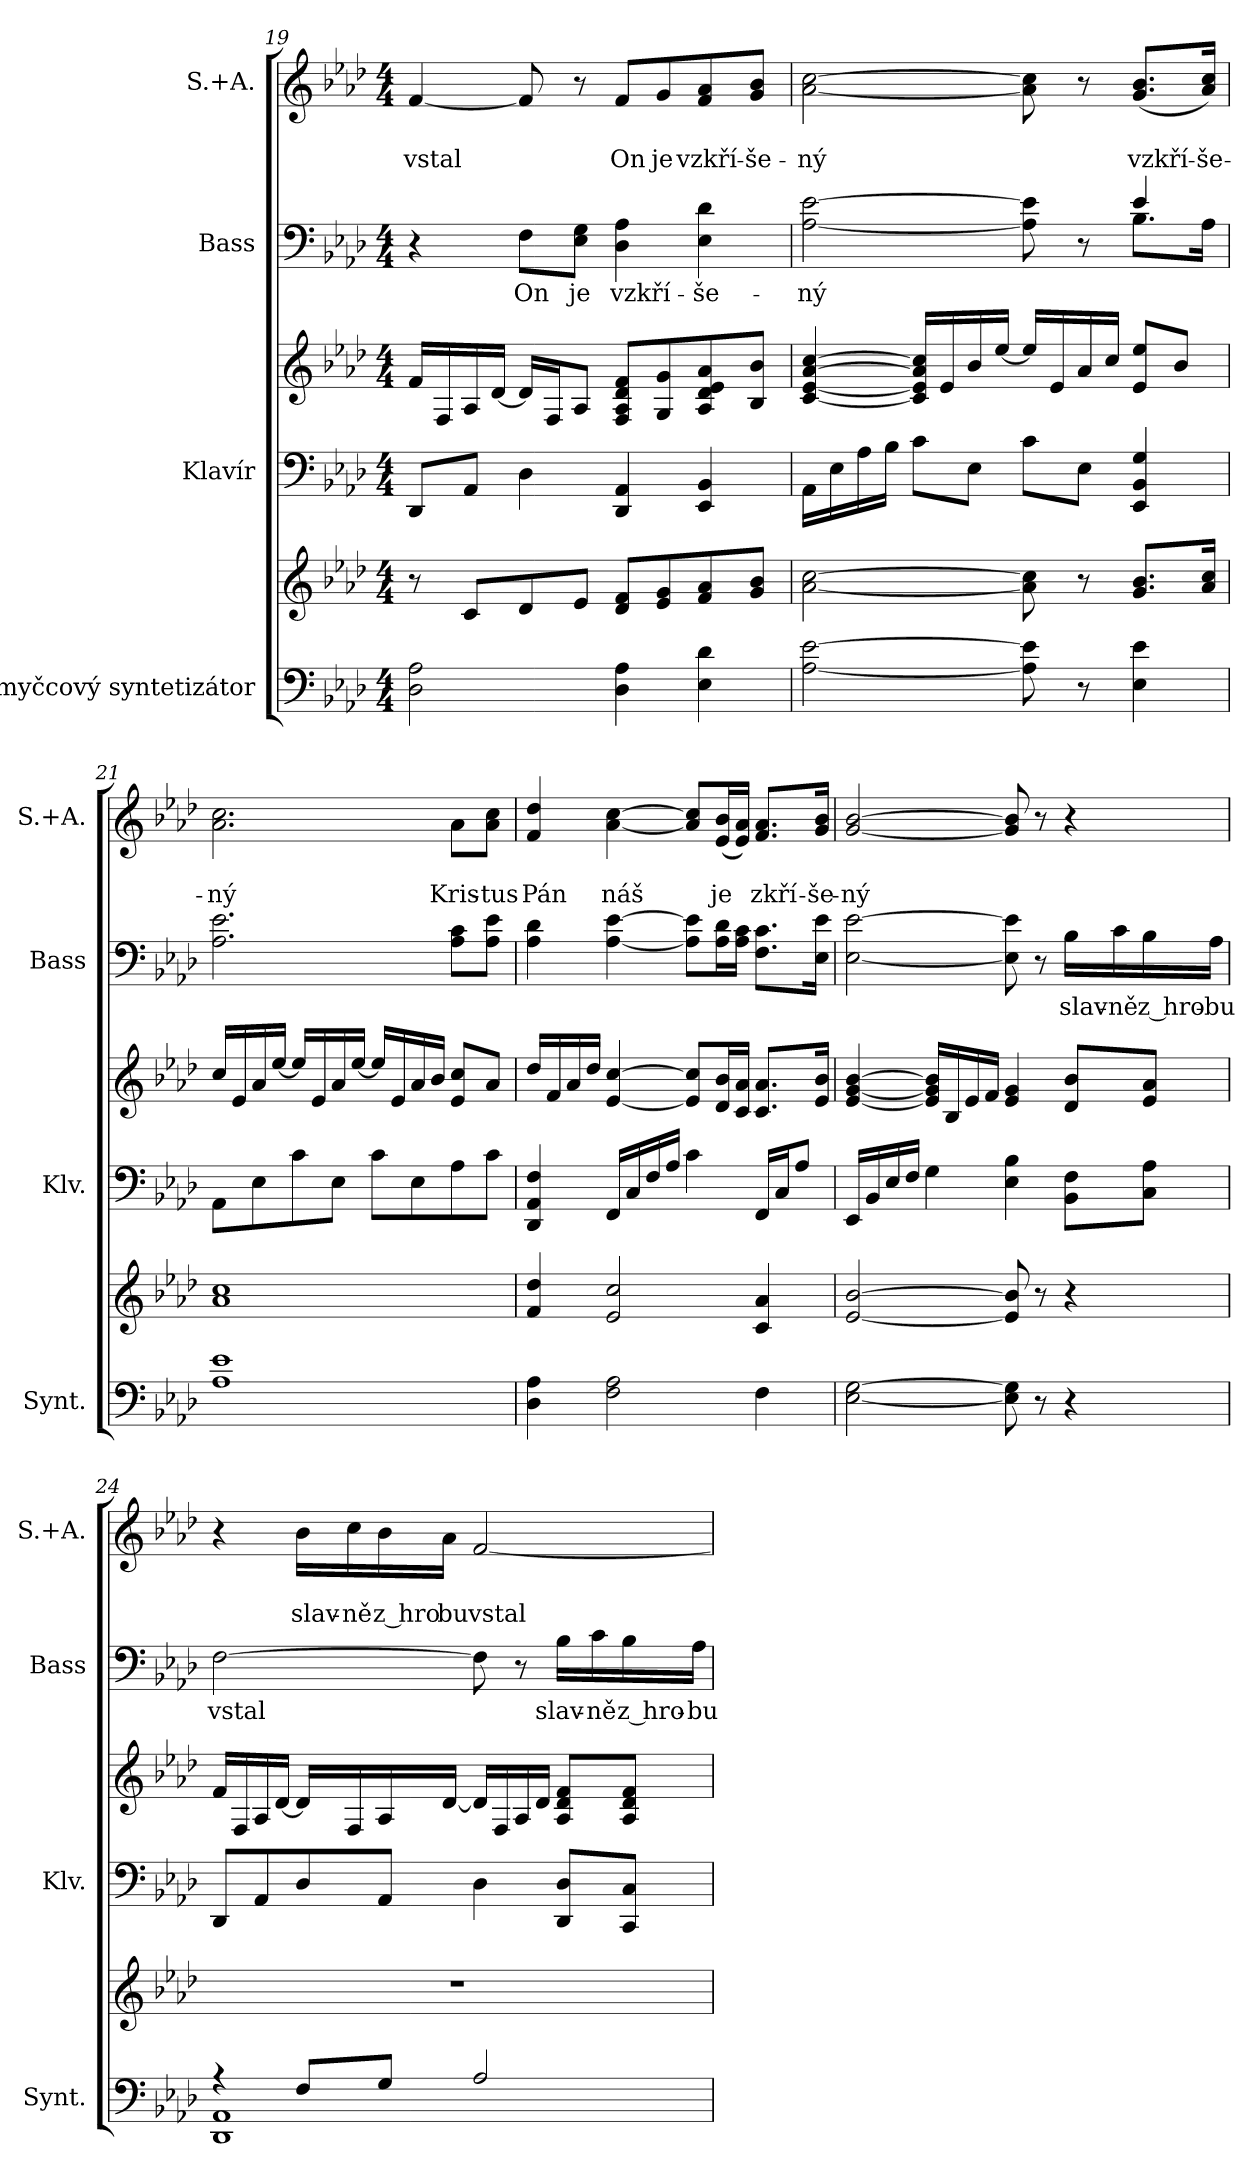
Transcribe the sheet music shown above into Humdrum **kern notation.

**kern	**kern	**kern	**kern	**kern	**text	**kern	**text	**text
*part4	*part4	*part3	*part3	*part2	*part2	*part1	*part1	*part1
*staff6	*staff5	*staff4	*staff3	*staff2	*staff2	*staff1	*staff1	*staff1
*I"Smyčcový syntetizátor	*	*I"Klavír	*	*I"Bass	*	*I"S.+A.	*	*
*I'Synt.	*	*I'Klv.	*	*I'Bass	*	*I'S.+A.	*	*
*clefF4	*clefG2	*clefF4	*clefG2	*clefF4	*	*clefG2	*	*
*k[b-e-a-d-]	*k[b-e-a-d-]	*k[b-e-a-d-]	*k[b-e-a-d-]	*k[b-e-a-d-]	*	*k[b-e-a-d-]	*	*
*M4/4	*M4/4	*M4/4	*M4/4	*M4/4	*	*M4/4	*	*
=19	=19	=19	=19	=19	=19	=19	=19	=19
!	!	!	!	!	!	!	!	!LO:LY:b
2D-\ 2A-\	8r	8DD-/L	16f/LL	4r	.	[4f/	.	vstal
.	.	.	16F/	.	.	.	.	.
.	8c/L	8AA-/J	16A-/	.	.	.	.	.
.	.	.	[16d-/JJ	.	.	.	.	.
!	!	!	!	!	!LO:LY:b	!	!	!
.	8d-/	4D-\	16d-/LL]	8F\L	On	8f/]	.	.
.	.	.	16F/J	.	.	.	.	.
!	!	!	!	!	!LO:LY:b	!	!	!
.	8e-/J	.	8A-/J	8E-\ 8G\J	je	8r	.	.
!	!	!	!	!	!LO:LY:b	!	!	!LO:LY:b
4D-\ 4A-\	8d-/ 8f/L	4DD-/ 4AA-/	8F/ 8A-/ 8d-/ 8f/L	4D-\ 4A-\	vzkří-	8f/L	.	On
!	!	!	!	!	!	!	!	!LO:LY:b
.	8e-/ 8g/	.	8G/ 8g/	.	.	8g/	.	je
!	!	!	!	!	!LO:LY:b	!	!	!LO:LY:b
4E-\ 4d-\	8f/ 8a-/	4EE-/ 4BB-/	8A-/ 8d-/ 8e-/ 8a-/	4E-\ 4d-\	-še-	8f/ 8a-/	.	vzkří-
!	!	!	!	!	!	!	!	!LO:LY:b
.	8g/ 8b-/J	.	8B-/ 8b-/J	.	.	8g/ 8b-/J	.	-še-
!!LO:PB:g=z
=20	=20	=20	=20	=20	=20	=20	=20	=20
!	!	!	!	!	!LO:LY:b	!	!	!LO:LY:b
*	*	*	*	*^	*	*	*	*
[2A-\ [2e-\	[2a-\ [2cc\	16AA-\LL	[4c/ [4e-/ [4a-/ [4cc/	[2A-\ [2e-\	2.ryy	-ný	[2a-\ [2cc\	.	-ný
.	.	16E-\	.	.	.	.	.	.	.
.	.	16A-\	.	.	.	.	.	.	.
.	.	16B-\JJ	.	.	.	.	.	.	.
.	.	8c\L	16c/] 16e-/] 16a-/] 16cc/]LL	.	.	.	.	.	.
.	.	.	16e-/	.	.	.	.	.	.
.	.	8E-\J	16b-/	.	.	.	.	.	.
.	.	.	[16ee-/JJ	.	.	.	.	.	.
8A-\] 8e-\]	8a-\] 8cc\]	8c\L	16ee-/LL]	8A-\] 8e-\]	.	.	8a-\] 8cc\]	.	.
.	.	.	16e-/	.	.	.	.	.	.
8r	8r	8E-\J	16a-/	8r	.	.	8r	.	.
.	.	.	16cc/JJ	.	.	.	.	.	.
!	!	!	!	!	!	!	!	!	!LO:LY:b
4E-\ 4e-\	8.g/ 8.b-/L	4EE-/ 4BB-/ 4G/	8e-/ 8ee-/L	4e-/	8.B-\L	.	(8.g/ 8.b-/L	.	vzkří-
.	.	.	8b-/J	.	.	.	.	.	.
!	!	!	!	!	!	!	!	!	!LO:LY:b
.	16a-/ 16cc/Jk	.	.	.	16A-\Jk	.	16a-/ 16cc/Jk)	.	-še-
=21	=21	=21	=21	=21	=21	=21	=21	=21	=21
!	!	!	!	!	!	!	!	!	!LO:LY:b
*	*	*	*	*v	*v	*	*	*	*
1A- 1e-	1a- 1cc	8AA-\L	16cc/LL	2.A-\ 2.e-\	.	2.a-\ 2.cc\	.	-ný
.	.	.	16e-/	.	.	.	.	.
.	.	8E-\	16a-/	.	.	.	.	.
.	.	.	[16ee-/JJ	.	.	.	.	.
.	.	8c\	16ee-/LL]	.	.	.	.	.
.	.	.	16e-/	.	.	.	.	.
.	.	8E-\J	16a-/	.	.	.	.	.
.	.	.	[16ee-/JJ	.	.	.	.	.
.	.	8c\L	16ee-/LL]	.	.	.	.	.
.	.	.	16e-/	.	.	.	.	.
.	.	8E-\	16a-/	.	.	.	.	.
.	.	.	16b-/JJ	.	.	.	.	.
!	!	!	!	!	!	!	!	!LO:LY:b
.	.	8A-\	8e-/ 8cc/L	8A-\ 8c\L	.	8a-\L	.	Kris-
!	!	!	!	!	!	!	!	!LO:LY:b
.	.	8c\J	8a-/J	8A-\ 8e-\J	.	8a-\ 8cc\J	.	-tus
=22	=22	=22	=22	=22	=22	=22	=22	=22
!	!	!	!	!	!	!	!	!LO:LY:b
4D-\ 4A-\	4f/ 4dd-/	4DD-/ 4AA-/ 4F/	16dd-/LL	4A-\ 4d-\	.	4f/ 4dd-/	.	Pán
.	.	.	16f/	.	.	.	.	.
.	.	.	16a-/	.	.	.	.	.
.	.	.	16dd-/JJ	.	.	.	.	.
!	!	!	!	!	!	!	!	!LO:LY:b
2F\ 2A-\	2e-/ 2cc/	16FF/LL	[4e-/ [4cc/	[4A-\ [4e-\	.	[4a-\ [4cc\	.	náš
.	.	16C/	.	.	.	.	.	.
.	.	16F/	.	.	.	.	.	.
.	.	16A-/JJ	.	.	.	.	.	.
.	.	4c\	8e-/] 8cc/]L	8A-\] 8e-\]L	.	8a-/] 8cc/]L	.	.
!	!	!	!	!	!	!	!	!LO:LY:b
.	.	.	16d-/ 16b-/L	16A-\ 16d-\L	.	(16e-/ 16b-/L	.	je
.	.	.	16c/ 16a-/JJ	16A-\ 16c\JJ	.	16e-/ 16a-/JJ)	.	.
!	!	!	!	!	!	!	!	!LO:LY:b
4F\	4c/ 4a-/	16FF/LL	8.c/ 8.a-/L	8.F\ 8.c\L	.	8.f/ 8.a-/L	.	zkří-
.	.	16C/J	.	.	.	.	.	.
.	.	8A-/J	.	.	.	.	.	.
!	!	!	!	!	!	!	!	!LO:LY:b
.	.	.	16e-/ 16b-/Jk	16E-\ 16e-\Jk	.	16g/ 16b-/Jk	.	-še-
!!LO:LB:g=z
=23	=23	=23	=23	=23	=23	=23	=23	=23
!	!	!	!	!	!	!	!	!LO:LY:b
[2E-\ [2G\	[2e-/ [2b-/	16EE-/LL	[4e-/ [4g/ [4b-/	[2E-\ [2e-\	.	[2g/ [2b-/	.	-ný
.	.	16BB-/	.	.	.	.	.	.
.	.	16E-/	.	.	.	.	.	.
.	.	16F/JJ	.	.	.	.	.	.
.	.	4G\	16e-/] 16g/] 16b-/]LL	.	.	.	.	.
.	.	.	16B-/	.	.	.	.	.
.	.	.	16e-/	.	.	.	.	.
.	.	.	16f/JJ	.	.	.	.	.
8E-\] 8G\]	8e-/] 8b-/]	4E-\ 4B-\	4e-/ 4g/	8E-\] 8e-\]	.	8g/] 8b-/]	.	.
8r	8r	.	.	8r	.	8r	.	.
!	!	!	!	!	!LO:LY:b	!	!	!
4r	4r	8BB-\ 8F\L	8d-/ 8b-/L	16B-\LL	slav-	4r	.	.
!	!	!	!	!	!LO:LY:b	!	!	!
.	.	.	.	16c\	-ně	.	.	.
!	!	!	!	!	!LO:LY:b	!	!	!
.	.	8C\ 8A-\J	8e-/ 8a-/J	16B-\	z hro-	.	.	.
!	!	!	!	!	!LO:LY:b	!	!	!
.	.	.	.	16A-\JJ	-bu	.	.	.
=24	=24	=24	=24	=24	=24	=24	=24	=24
*^	*	*	*	*	*	*	*	*
!	!	!	!	!	!	!LO:LY:b	!	!	!
4r	1DD- 1AA-	1r	8DD-/L	16f/LL	[2F\	vstal	4r	.	.
.	.	.	.	16F/	.	.	.	.	.
.	.	.	8AA-/	16A-/	.	.	.	.	.
.	.	.	.	[16d-/JJ	.	.	.	.	.
!	!	!	!	!	!	!	!	!	!LO:LY:b
8F/L	.	.	8D-/	16d-/LL]	.	.	16b-\LL	.	slav-
!	!	!	!	!	!	!	!	!	!LO:LY:b
.	.	.	.	16F/	.	.	16cc\	.	-ně
!	!	!	!	!	!	!	!	!	!LO:LY:b
8G/J	.	.	8AA-/J	16A-/	.	.	16b-\	.	z hro
!	!	!	!	!	!	!	!	!	!LO:LY:b
.	.	.	.	[16d-/JJ	.	.	16a-\JJ	.	bu
!	!	!	!	!	!	!	!	!	!LO:LY:b
2A-/	.	.	4D-\	16d-/LL]	8F\]	.	[2f/	.	vstal
.	.	.	.	16F/	.	.	.	.	.
.	.	.	.	16A-/	8r	.	.	.	.
.	.	.	.	16d-/JJ	.	.	.	.	.
!	!	!	!	!	!	!LO:LY:b	!	!	!
.	.	.	8DD-/ 8D-/L	8A-/ 8d-/ 8f/L	16B-\LL	slav-	.	.	.
!	!	!	!	!	!	!LO:LY:b	!	!	!
.	.	.	.	.	16c\	-ně	.	.	.
!	!	!	!	!	!	!LO:LY:b	!	!	!
.	.	.	8CC/ 8C/J	8A-/ 8d-/ 8f/J	16B-\	z hro-	.	.	.
!	!	!	!	!	!	!LO:LY:b	!	!	!
.	.	.	.	.	16A-\JJ	-bu	.	.	.
*v	*v	*	*	*	*	*	*	*	*
=	=	=	=	=	=	=	=	=
*-	*-	*-	*-	*-	*-	*-	*-	*-
